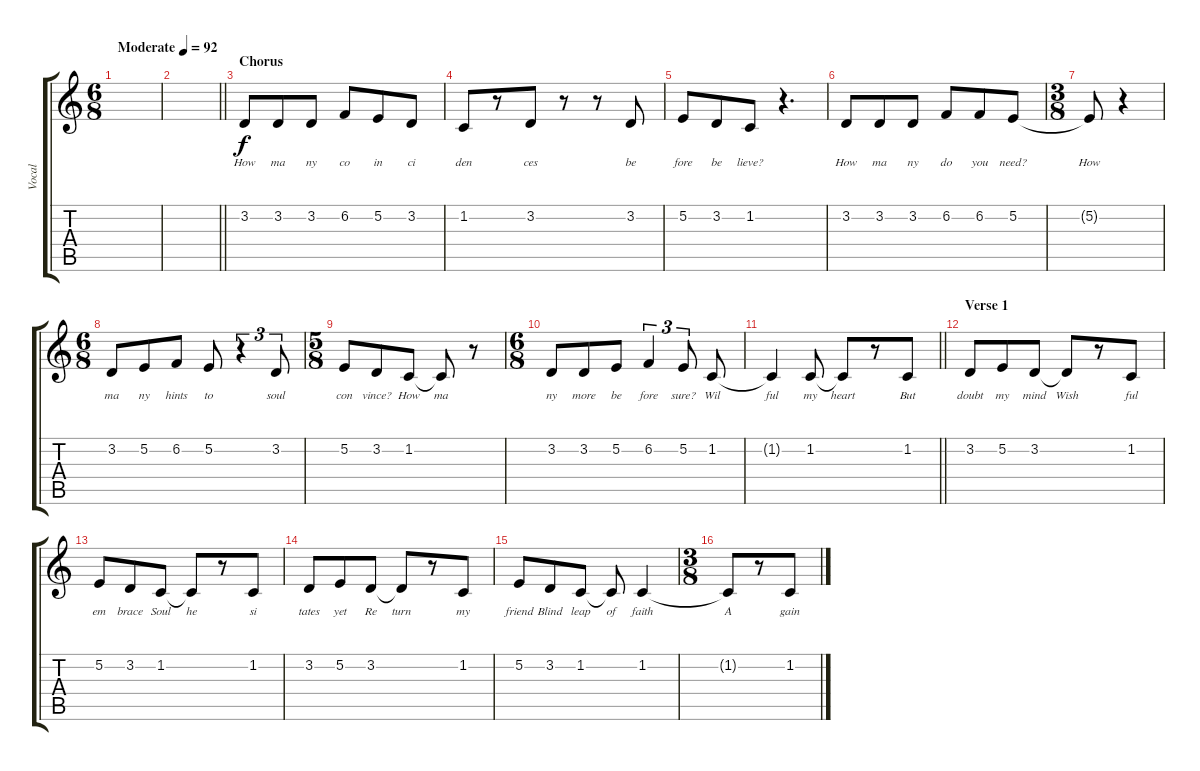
\track ("Vocal" "Vocal") {instrument acousticgrandpiano}
\staff {score tabs}
\tuning (E4 B3 G3 D3 A2 E2) {hide}
\ts (6 8)
\tempo (92 "Moderate")
\clef g2
\ks c
|
\barLineRight lightlight
|
\section ("" "Chorus")
3.2.8{lyrics (0 "How") lyrics (1 "") lyrics (2 "") lyrics (3 "") lyrics (4 "")} 3.2.8{lyrics (0 "ma") lyrics (1 "") lyrics (2 "") lyrics (3 "") lyrics (4 "")} 3.2.8{lyrics (0 "ny") lyrics (1 "") lyrics (2 "") lyrics (3 "") lyrics (4 "")} 6.2.8{lyrics (0 "co") lyrics (1 "") lyrics (2 "") lyrics (3 "") lyrics (4 "")} 5.2.8{lyrics (0 "in") lyrics (1 "") lyrics (2 "") lyrics (3 "") lyrics (4 "")} 3.2.8{lyrics (0 "ci") lyrics (1 "") lyrics (2 "") lyrics (3 "") lyrics (4 "")} |
1.2.8{lyrics (0 "den") lyrics (1 "") lyrics (2 "") lyrics (3 "") lyrics (4 "")} r.8 3.2.8{lyrics (0 "ces") lyrics (1 "") lyrics (2 "") lyrics (3 "") lyrics (4 "")} r.8 r.8 3.2.8{lyrics (0 "be") lyrics (1 "") lyrics (2 "") lyrics (3 "") lyrics (4 "")} |
5.2.8{lyrics (0 "fore") lyrics (1 "") lyrics (2 "") lyrics (3 "") lyrics (4 "")} 3.2.8{lyrics (0 "be") lyrics (1 "") lyrics (2 "") lyrics (3 "") lyrics (4 "")} 1.2.8{lyrics (0 "lieve?") lyrics (1 "") lyrics (2 "") lyrics (3 "") lyrics (4 "")} r.4{d} |
3.2.8{lyrics (0 "How") lyrics (1 "") lyrics (2 "") lyrics (3 "") lyrics (4 "")} 3.2.8{lyrics (0 "ma") lyrics (1 "") lyrics (2 "") lyrics (3 "") lyrics (4 "")} 3.2.8{lyrics (0 "ny") lyrics (1 "") lyrics (2 "") lyrics (3 "") lyrics (4 "")} 6.2.8{lyrics (0 "do") lyrics (1 "") lyrics (2 "") lyrics (3 "") lyrics (4 "")} 6.2.8{lyrics (0 "you") lyrics (1 "") lyrics (2 "") lyrics (3 "") lyrics (4 "")} 5.2.8{lyrics (0 "need?") lyrics (1 "") lyrics (2 "") lyrics (3 "") lyrics (4 "")} |
\ts (3 8)
5.2{t}.8{lyrics (0 "How") lyrics (1 "") lyrics (2 "") lyrics (3 "") lyrics (4 "")} r.4 |
\ts (6 8)
3.2.8{lyrics (0 "ma") lyrics (1 "") lyrics (2 "") lyrics (3 "") lyrics (4 "")} 5.2.8{lyrics (0 "ny") lyrics (1 "") lyrics (2 "") lyrics (3 "") lyrics (4 "")} 6.2.8{lyrics (0 "hints") lyrics (1 "") lyrics (2 "") lyrics (3 "") lyrics (4 "")} 5.2.8{lyrics (0 "to") lyrics (1 "") lyrics (2 "") lyrics (3 "") lyrics (4 "")} r.4{tu (3 2)} 3.2.8{tu (3 2) lyrics (0 "soul") lyrics (1 "") lyrics (2 "") lyrics (3 "") lyrics (4 "")} |
\ts (5 8)
5.2.8{lyrics (0 "con") lyrics (1 "") lyrics (2 "") lyrics (3 "") lyrics (4 "")} 3.2.8{lyrics (0 "vince?") lyrics (1 "") lyrics (2 "") lyrics (3 "") lyrics (4 "")} 1.2.8{lyrics (0 "How") lyrics (1 "") lyrics (2 "") lyrics (3 "") lyrics (4 "")} 1.2{t}.8{lyrics (0 "ma") lyrics (1 "") lyrics (2 "") lyrics (3 "") lyrics (4 "")} r.8 |
\ts (6 8)
3.2.8{lyrics (0 "ny") lyrics (1 "") lyrics (2 "") lyrics (3 "") lyrics (4 "")} 3.2.8{lyrics (0 "more") lyrics (1 "") lyrics (2 "") lyrics (3 "") lyrics (4 "")} 5.2.8{lyrics (0 "be") lyrics (1 "") lyrics (2 "") lyrics (3 "") lyrics (4 "")} 6.2.4{tu (3 2) lyrics (0 "fore") lyrics (1 "") lyrics (2 "") lyrics (3 "") lyrics (4 "")} 5.2.8{tu (3 2) lyrics (0 "sure?") lyrics (1 "") lyrics (2 "") lyrics (3 "") lyrics (4 "")} 1.2.8{lyrics (0 "Wil") lyrics (1 "") lyrics (2 "") lyrics (3 "") lyrics (4 "")} |
\barLineRight lightlight
1.2{t}.4{lyrics (0 "ful") lyrics (1 "") lyrics (2 "") lyrics (3 "") lyrics (4 "")} 1.2.8{lyrics (0 "my") lyrics (1 "") lyrics (2 "") lyrics (3 "") lyrics (4 "")} 1.2{t}.8{lyrics (0 "heart") lyrics (1 "") lyrics (2 "") lyrics (3 "") lyrics (4 "")} r.8 1.2.8{lyrics (0 "But") lyrics (1 "") lyrics (2 "") lyrics (3 "") lyrics (4 "")} |
\section ("" "Verse 1")
3.2.8{lyrics (0 "doubt") lyrics (1 "") lyrics (2 "") lyrics (3 "") lyrics (4 "")} 5.2.8{lyrics (0 "my") lyrics (1 "") lyrics (2 "") lyrics (3 "") lyrics (4 "")} 3.2.8{lyrics (0 "mind") lyrics (1 "") lyrics (2 "") lyrics (3 "") lyrics (4 "")} 3.2{t}.8{lyrics (0 "Wish") lyrics (1 "") lyrics (2 "") lyrics (3 "") lyrics (4 "")} r.8 1.2.8{lyrics (0 "ful") lyrics (1 "") lyrics (2 "") lyrics (3 "") lyrics (4 "")} |
5.2.8{lyrics (0 "em") lyrics (1 "") lyrics (2 "") lyrics (3 "") lyrics (4 "")} 3.2.8{lyrics (0 "brace") lyrics (1 "") lyrics (2 "") lyrics (3 "") lyrics (4 "")} 1.2.8{lyrics (0 "Soul") lyrics (1 "") lyrics (2 "") lyrics (3 "") lyrics (4 "")} 1.2{t}.8{lyrics (0 "he") lyrics (1 "") lyrics (2 "") lyrics (3 "") lyrics (4 "")} r.8 1.2.8{lyrics (0 "si") lyrics (1 "") lyrics (2 "") lyrics (3 "") lyrics (4 "")} |
3.2.8{lyrics (0 "tates") lyrics (1 "") lyrics (2 "") lyrics (3 "") lyrics (4 "")} 5.2.8{lyrics (0 "yet") lyrics (1 "") lyrics (2 "") lyrics (3 "") lyrics (4 "")} 3.2.8{lyrics (0 "Re") lyrics (1 "") lyrics (2 "") lyrics (3 "") lyrics (4 "")} 3.2{t}.8{lyrics (0 "turn") lyrics (1 "") lyrics (2 "") lyrics (3 "") lyrics (4 "")} r.8 1.2.8{lyrics (0 "my") lyrics (1 "") lyrics (2 "") lyrics (3 "") lyrics (4 "")} |
5.2.8{lyrics (0 "friend") lyrics (1 "") lyrics (2 "") lyrics (3 "") lyrics (4 "")} 3.2.8{lyrics (0 "Blind") lyrics (1 "") lyrics (2 "") lyrics (3 "") lyrics (4 "")} 1.2.8{lyrics (0 "leap") lyrics (1 "") lyrics (2 "") lyrics (3 "") lyrics (4 "")} 1.2{t}.8{lyrics (0 "of") lyrics (1 "") lyrics (2 "") lyrics (3 "") lyrics (4 "")} 1.2.4{lyrics (0 "faith") lyrics (1 "") lyrics (2 "") lyrics (3 "") lyrics (4 "")} |
\ts (3 8)
1.2{t}.8{lyrics (0 "A") lyrics (1 "") lyrics (2 "") lyrics (3 "") lyrics (4 "")} r.8 1.2.8{lyrics (0 "gain") lyrics (1 "") lyrics (2 "") lyrics (3 "") lyrics (4 "")}
